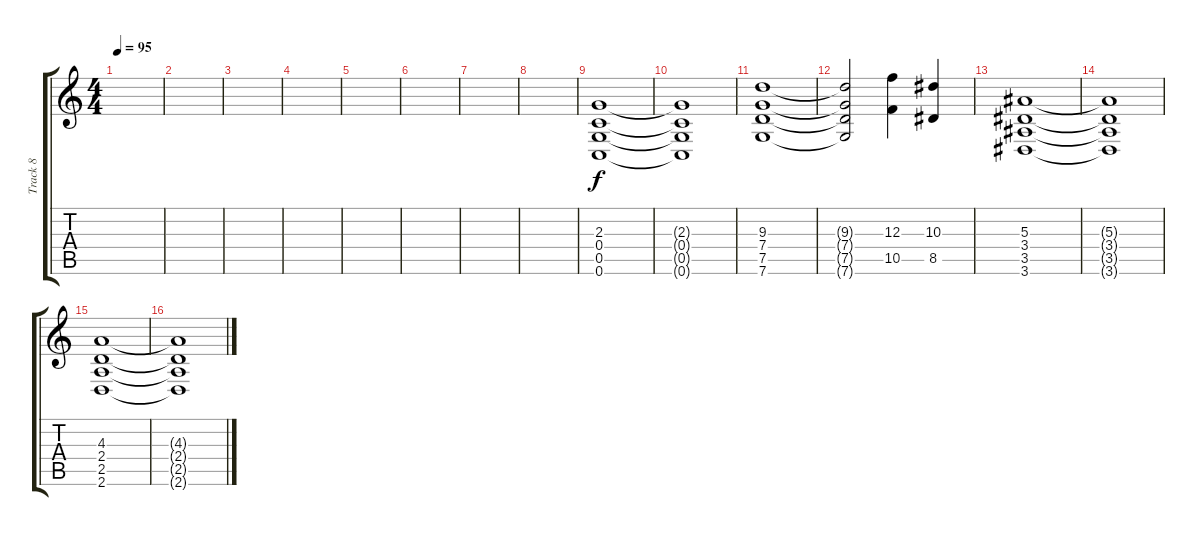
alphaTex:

\track ("Track 8" "Track 8") {instrument distortionguitar}
\staff {score tabs}
\tuning (D4 A3 F3 C3 G2 C2) {hide}
\ts (4 4)
\tempo 95
\clef g2
\ks c
|
|
|
|
|
|
|
|
(2.3 0.4 0.5 0.6).1 |
(2.3{t} 0.4{t} 0.5{t} 0.6{t}).1 |
(9.3 7.4 7.5 7.6).1 |
(9.3{t} 7.4{t} 7.5{t} 7.6{t}).2 (12.3 10.5).4 (10.3 8.5).4 |
(5.3 3.4 3.5 3.6).1 |
(5.3{t} 3.4{t} 3.5{t} 3.6{t}).1 |
(4.3 2.4 2.5 2.6).1 |
(4.3{t} 2.4{t} 2.5{t} 2.6{t}).1
